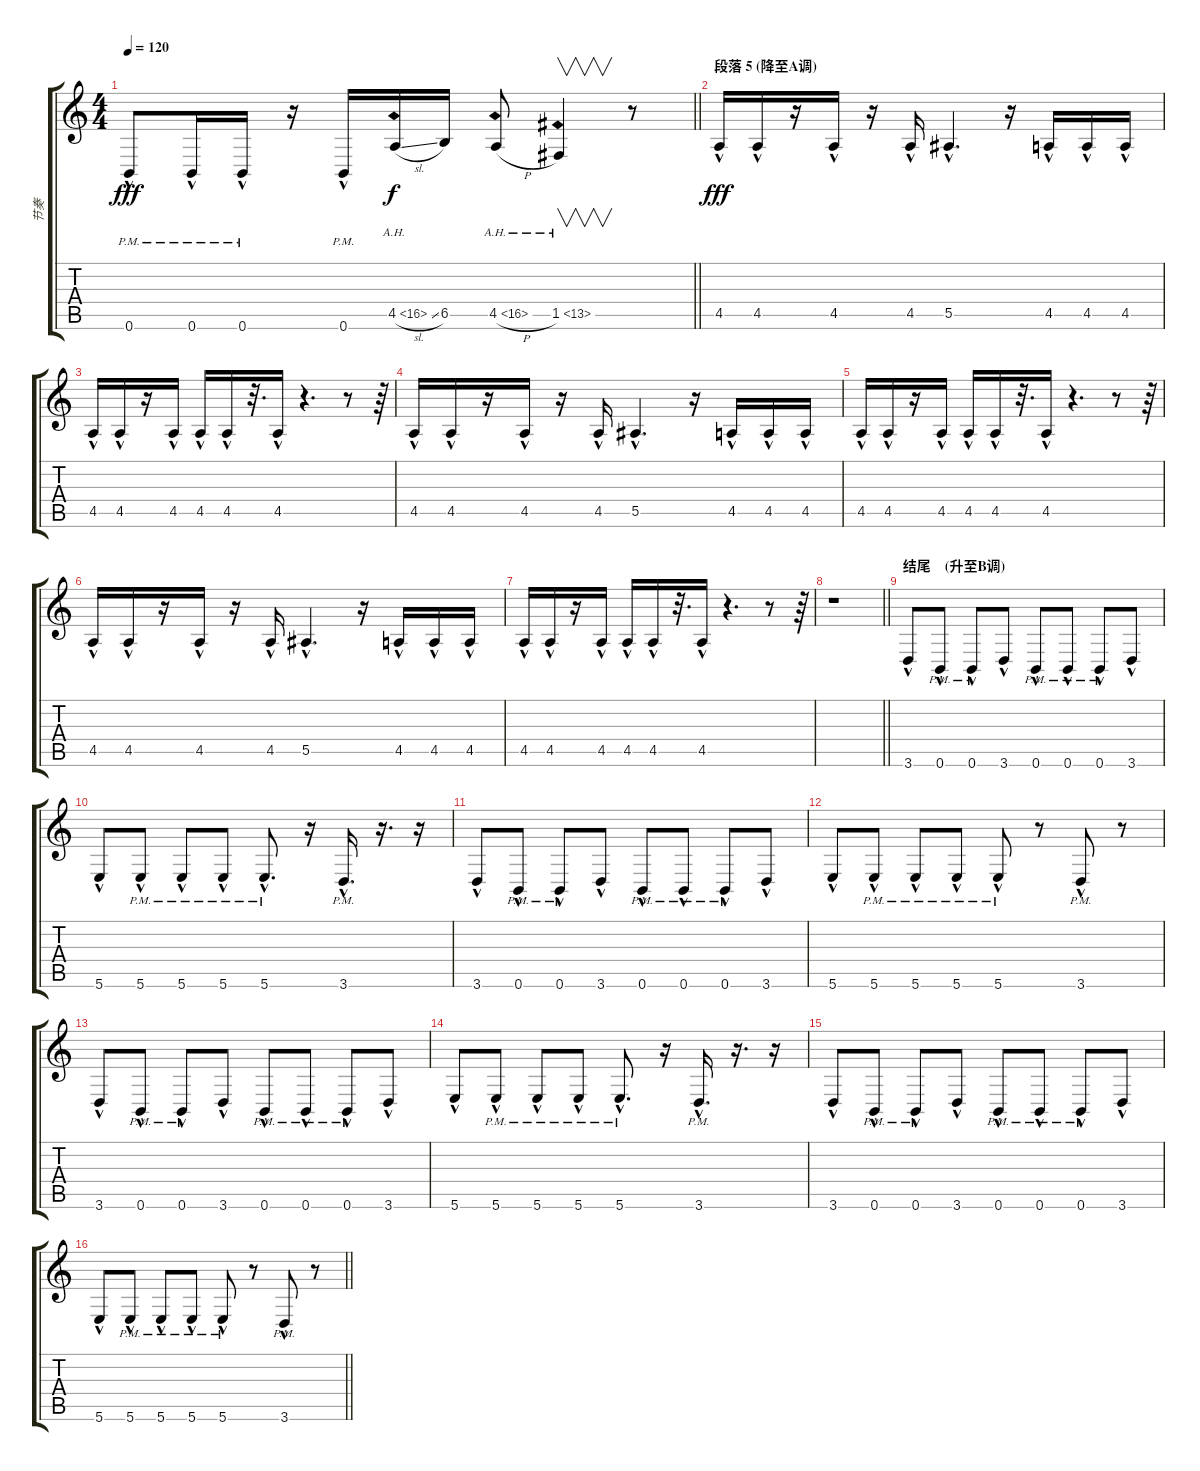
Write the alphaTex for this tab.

\track ("节奏" "节奏") {instrument distortionguitar}
\staff {score tabs}
\tuning (C4 G3 Eb3 Bb2 F2 B1) {hide}
\ts (4 4)
\tempo 120
\clef g2
\barLineRight lightlight
\ks c
0.6{hac pm}.8{dy fff} 0.6{hac pm}.16 0.6{hac pm}.16 r.16 0.6{hac pm}.16 4.5{ah 12 sl}.16{dy f} 6.5.16 4.5{ah 12 h}.8 1.5{ah 12}.4{v} r.8 |
\section ("" "段落 5 (降至A调)")
4.5{hac}.16{dy fff} 4.5{hac}.16 r.16 4.5{hac}.16 r.16 4.5{hac}.16 5.5{hac}.4{d} r.16 4.5{hac}.16 4.5{hac}.16 4.5{hac}.16 |
4.5{hac}.16 4.5{hac}.16 r.16 4.5{hac}.16 4.5{hac}.16 4.5{hac}.16 r.32{d} 4.5{hac}.16 r.4{d} r.8 r.64 |
4.5{hac}.16 4.5{hac}.16 r.16 4.5{hac}.16 r.16 4.5{hac}.16 5.5{hac}.4{d} r.16 4.5{hac}.16{beam Up} 4.5{hac}.16{beam Up} 4.5{hac}.16{beam Up} |
4.5{hac}.16 4.5{hac}.16 r.16 4.5{hac}.16 4.5{hac}.16 4.5{hac}.16 r.32{d} 4.5{hac}.16 r.4{d} r.8 r.64 |
4.5{hac}.16 4.5{hac}.16 r.16 4.5{hac}.16 r.16 4.5{hac}.16 5.5{hac}.4{d} r.16 4.5{hac}.16 4.5{hac}.16 4.5{hac}.16 |
4.5{hac}.16 4.5{hac}.16 r.16 4.5{hac}.16 4.5{hac}.16 4.5{hac}.16 r.32{d} 4.5{hac}.16 r.4{d} r.8 r.64 |
\barLineRight lightlight
r.1 |
\section ("" "结尾    (升至B调)")
3.6{hac}.8 0.6{hac pm}.8 0.6{hac pm}.8 3.6{hac}.8 0.6{hac pm}.8 0.6{hac pm}.8 0.6{hac pm}.8 3.6{hac}.8 |
5.6{hac}.8 5.6{hac pm}.8 5.6{hac pm}.8 5.6{hac pm}.8 5.6{hac pm}.8{d} r.16 3.6{hac pm}.16{d} r.16{d} r.16 |
3.6{hac}.8 0.6{hac pm}.8 0.6{hac pm}.8 3.6{hac}.8 0.6{hac pm}.8 0.6{hac pm}.8 0.6{hac pm}.8 3.6{hac}.8 |
5.6{hac}.8 5.6{hac pm}.8 5.6{hac pm}.8 5.6{hac pm}.8 5.6{hac pm}.8 r.8 3.6{hac pm}.8 r.8 |
3.6{hac}.8 0.6{hac pm}.8 0.6{hac pm}.8 3.6{hac}.8 0.6{hac pm}.8 0.6{hac pm}.8 0.6{hac pm}.8 3.6{hac}.8 |
5.6{hac}.8 5.6{hac pm}.8 5.6{hac pm}.8 5.6{hac pm}.8 5.6{hac pm}.8{d} r.16 3.6{hac pm}.16{d} r.16{d} r.16 |
3.6{hac}.8 0.6{hac pm}.8 0.6{hac pm}.8 3.6{hac}.8 0.6{hac pm}.8 0.6{hac pm}.8 0.6{hac pm}.8 3.6{hac}.8 |
\barLineRight lightlight
5.6{hac}.8 5.6{hac pm}.8 5.6{hac pm}.8 5.6{hac pm}.8 5.6{hac pm}.8 r.8 3.6{hac pm}.8 r.8
